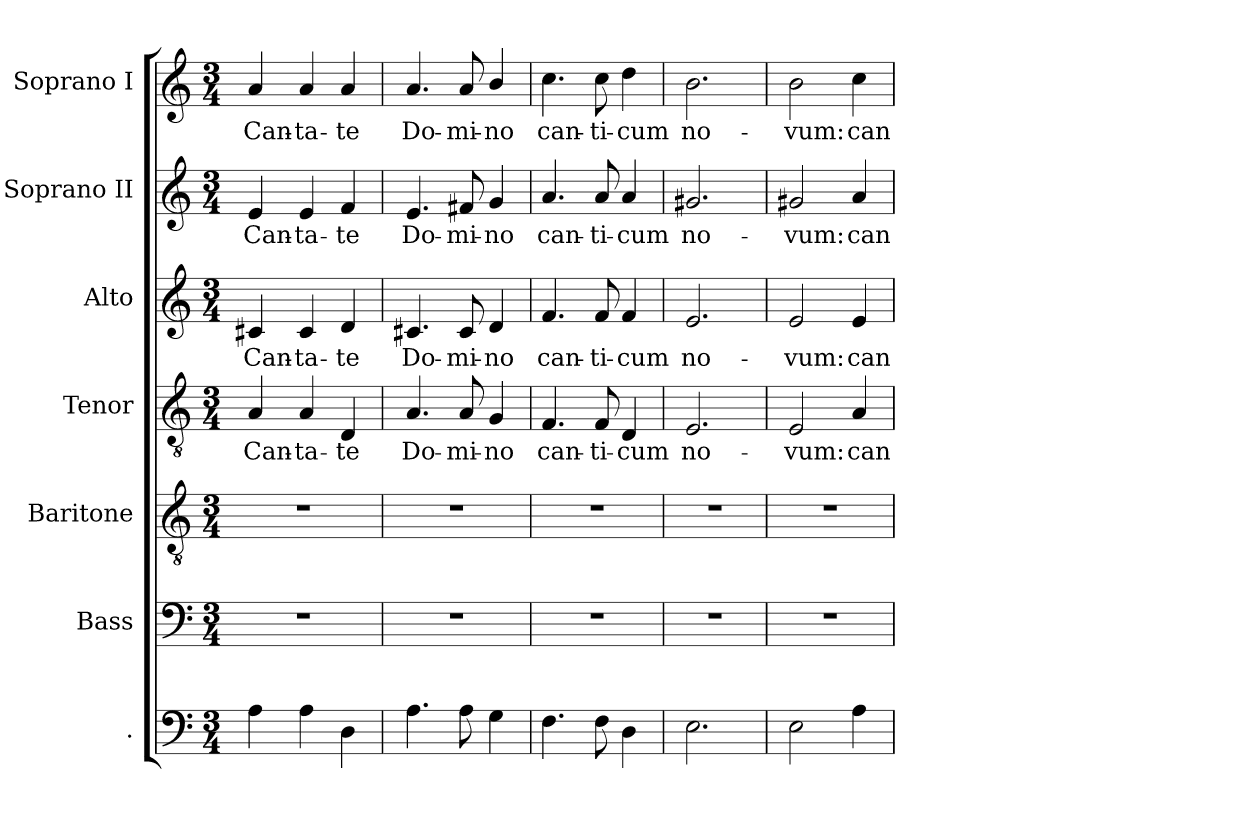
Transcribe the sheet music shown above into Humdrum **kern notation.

**kern	**kern	**kern	**kern	**text	**kern	**text	**kern	**text	**kern	**text
*part7	*part6	*part5	*part4	*part4	*part3	*part3	*part2	*part2	*part1	*part1
*staff7	*staff6	*staff5	*staff4	*staff4	*staff3	*staff3	*staff2	*staff2	*staff1	*staff1
*I".	*I"Bass	*I"Baritone	*I"Tenor	*	*I"Alto	*	*I"Soprano II	*	*I"Soprano I	*
*	*I'B.	*I'T.	*I'T.	*	*I'A.	*	*I'S.	*	*I'S.	*
!!LO:PB:g=z
*clefF4	*clefF4	*clefGv2	*clefGv2	*	*clefG2	*	*clefG2	*	*clefG2	*
*	*	*	*ITrd7c12	*	*	*	*	*	*	*
*k[]	*k[]	*k[]	*k[]	*	*k[]	*	*k[]	*	*k[]	*
*C:	*C:	*C:	*C:	*	*C:	*	*C:	*	*C:	*
*M3/4	*M3/4	*M3/4	*M3/4	*	*M3/4	*	*M3/4	*	*M3/4	*
=1	=1	=1	=1	=1	=1	=1	=1	=1	=1	=1
!	!LO:N:vis=1	!LO:N:vis=1	!	!	!	!	!	!	!	!
!	!	!	!	!LO:LY:b:color=#000000	!	!	!	!	!	!
!	!	!	!	!	!	!LO:LY:b:color=#000000	!	!	!	!
!	!	!	!	!	!	!	!	!LO:LY:b:color=#000000	!	!
!	!	!	!	!	!	!	!	!	!	!LO:LY:b:color=#000000
4Ai\	2.r	2.r	4AAi/	Can-	4c#Xi/	Can-	4ei/	Can-	4ai/	Can-
!	!	!	!	!LO:LY:b:color=#000000	!	!	!	!	!	!
!	!	!	!	!	!	!LO:LY:b:color=#000000	!	!	!	!
!	!	!	!	!	!	!	!	!LO:LY:b:color=#000000	!	!
!	!	!	!	!	!	!	!	!	!	!LO:LY:b:color=#000000
4Ai\	.	.	4AAi/	-ta-	4c#i/	-ta-	4ei/	-ta-	4ai/	-ta-
!	!	!	!	!LO:LY:b:color=#000000	!	!	!	!	!	!
!	!	!	!	!	!	!LO:LY:b:color=#000000	!	!	!	!
!	!	!	!	!	!	!	!	!LO:LY:b:color=#000000	!	!
!	!	!	!	!	!	!	!	!	!	!LO:LY:b:color=#000000
4Di\	.	.	4DDi/	-te	4di/	-te	4fi/	-te	4ai/	-te
=2	=2	=2	=2	=2	=2	=2	=2	=2	=2	=2
!	!LO:N:vis=1	!LO:N:vis=1	!	!	!	!	!	!	!	!
!	!	!	!	!LO:LY:b:color=#000000	!	!	!	!	!	!
!	!	!	!	!	!	!LO:LY:b:color=#000000	!	!	!	!
!	!	!	!	!	!	!	!	!LO:LY:b:color=#000000	!	!
!	!	!	!	!	!	!	!	!	!	!LO:LY:b:color=#000000
4.Ai\	2.r	2.r	4.AAi/	Do-	4.c#Xi/	Do-	4.ei/	Do-	4.ai/	Do-
!	!	!	!	!LO:LY:b:color=#000000	!	!	!	!	!	!
!	!	!	!	!	!	!LO:LY:b:color=#000000	!	!	!	!
!	!	!	!	!	!	!	!	!LO:LY:b:color=#000000	!	!
!	!	!	!	!	!	!	!	!	!	!LO:LY:b:color=#000000
8Ai\	.	.	8AAi/	-mi-	8c#i/	-mi-	8f#Xi/	-mi-	8ai/	-mi-
!	!	!	!	!LO:LY:b:color=#000000	!	!	!	!	!	!
!	!	!	!	!	!	!LO:LY:b:color=#000000	!	!	!	!
!	!	!	!	!	!	!	!	!LO:LY:b:color=#000000	!	!
!	!	!	!	!	!	!	!	!	!	!LO:LY:b:color=#000000
4Gi\	.	.	4GGi/	-no	4di/	-no	4gi/	-no	4bi/	-no
=3	=3	=3	=3	=3	=3	=3	=3	=3	=3	=3
!	!LO:N:vis=1	!LO:N:vis=1	!	!	!	!	!	!	!	!
!	!	!	!	!LO:LY:b:color=#000000	!	!	!	!	!	!
!	!	!	!	!	!	!LO:LY:b:color=#000000	!	!	!	!
!	!	!	!	!	!	!	!	!LO:LY:b:color=#000000	!	!
!	!	!	!	!	!	!	!	!	!	!LO:LY:b:color=#000000
4.Fi\	2.r	2.r	4.FFi/	can-	4.fi/	can-	4.ai/	can-	4.cci\	can-
!	!	!	!	!LO:LY:b:color=#000000	!	!	!	!	!	!
!	!	!	!	!	!	!LO:LY:b:color=#000000	!	!	!	!
!	!	!	!	!	!	!	!	!LO:LY:b:color=#000000	!	!
!	!	!	!	!	!	!	!	!	!	!LO:LY:b:color=#000000
8Fi\	.	.	8FFi/	-ti-	8fi/	-ti-	8ai/	-ti-	8cci\	-ti-
!	!	!	!	!LO:LY:b:color=#000000	!	!	!	!	!	!
!	!	!	!	!	!	!LO:LY:b:color=#000000	!	!	!	!
!	!	!	!	!	!	!	!	!LO:LY:b:color=#000000	!	!
!	!	!	!	!	!	!	!	!	!	!LO:LY:b:color=#000000
4Di\	.	.	4DDi/	-cum	4fi/	-cum	4ai/	-cum	4ddi\	-cum
=4	=4	=4	=4	=4	=4	=4	=4	=4	=4	=4
!	!LO:N:vis=1	!LO:N:vis=1	!	!	!	!	!	!	!	!
!	!	!	!	!LO:LY:b:color=#000000	!	!	!	!	!	!
!	!	!	!	!	!	!LO:LY:b:color=#000000	!	!	!	!
!	!	!	!	!	!	!	!	!LO:LY:b:color=#000000	!	!
!	!	!	!	!	!	!	!	!	!	!LO:LY:b:color=#000000
2.Ei\	2.r	2.r	2.EEi/	no-	2.ei/	no-	2.g#Xi/	no-	2.bi\	no-
=5	=5	=5	=5	=5	=5	=5	=5	=5	=5	=5
!	!LO:N:vis=1	!LO:N:vis=1	!	!	!	!	!	!	!	!
!	!	!	!	!LO:LY:b:color=#000000	!	!	!	!	!	!
!	!	!	!	!	!	!LO:LY:b:color=#000000	!	!	!	!
!	!	!	!	!	!	!	!	!LO:LY:b:color=#000000	!	!
!	!	!	!	!	!	!	!	!	!	!LO:LY:b:color=#000000
2Ei\	2.r	2.r	2EEi/	-vum:	2ei/	-vum:	2g#Xi/	-vum:	2bi\	-vum:
!	!	!	!	!LO:LY:b:color=#000000	!	!	!	!	!	!
!	!	!	!	!	!	!LO:LY:b:color=#000000	!	!	!	!
!	!	!	!	!	!	!	!	!LO:LY:b:color=#000000	!	!
!	!	!	!	!	!	!	!	!	!	!LO:LY:b:color=#000000
4Ai\	.	.	4AAi/	can-	4ei/	can-	4ai/	can-	4cci\	can-
=	=	=	=	=	=	=	=	=	=	=
*-	*-	*-	*-	*-	*-	*-	*-	*-	*-	*-
